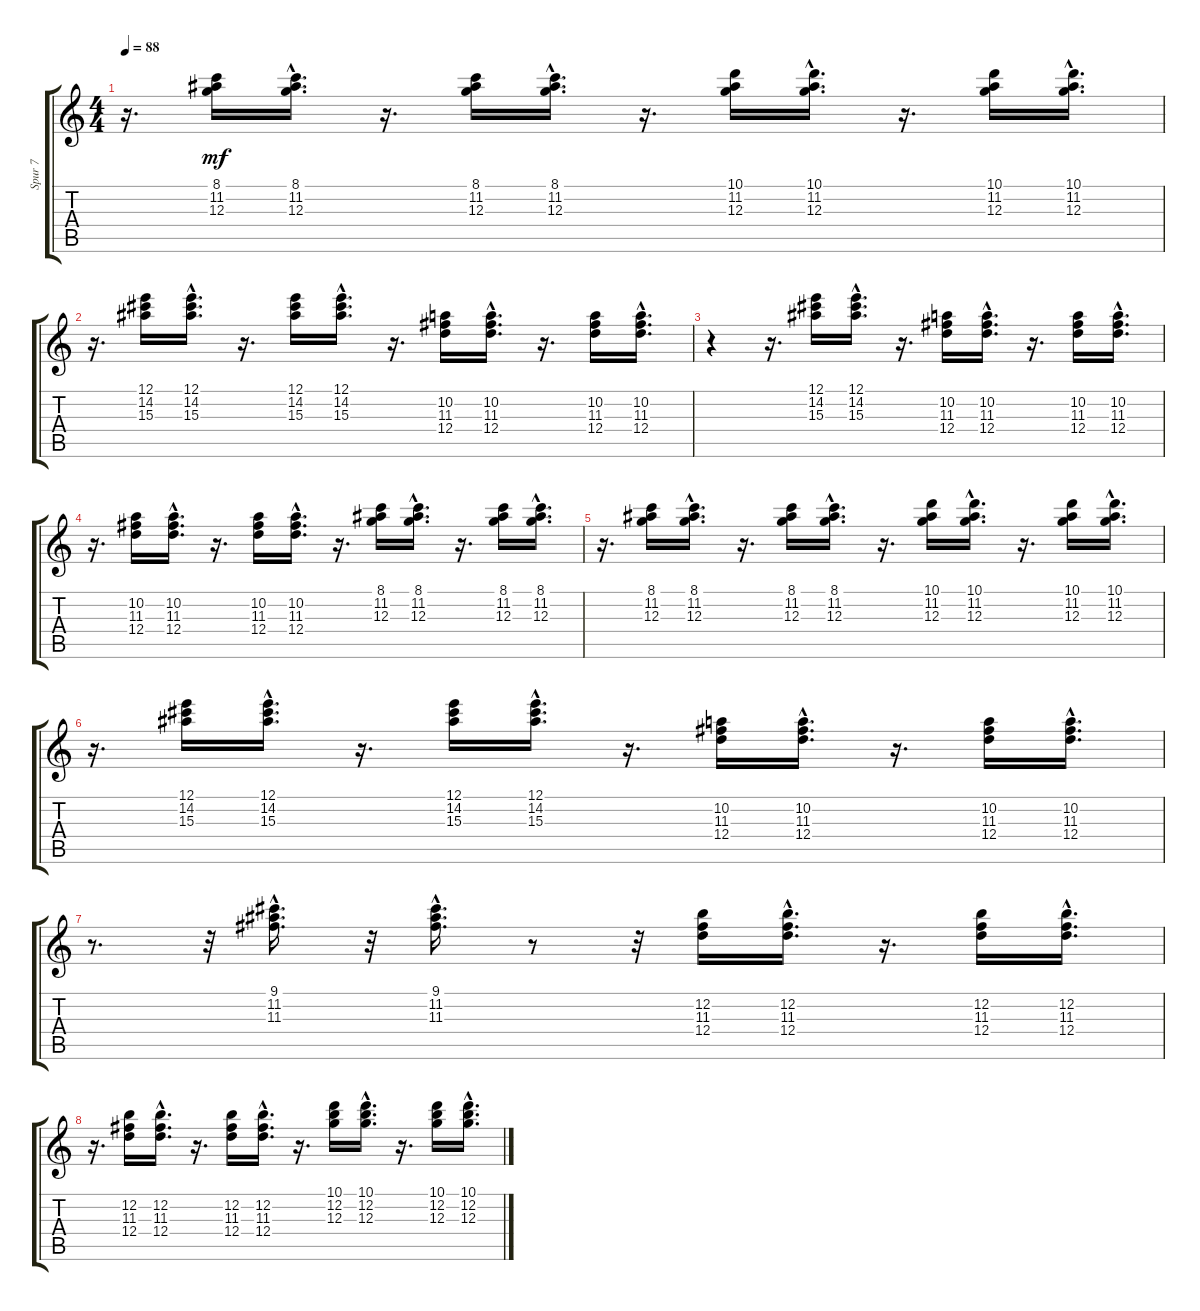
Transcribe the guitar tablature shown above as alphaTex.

\track ("Spur 7" "Spur 7") {instrument acousticguitarsteel}
\staff {score tabs}
\tuning (E4 B3 G3 D3 A2 E2) {hide}
\ts (4 4)
\tempo 88
\clef g2
\ks c
r.16{d dy mf} (8.1 11.2 12.3).16 (8.1{hac} 11.2{hac} 12.3{hac}).16{d} r.16{d} (8.1 11.2 12.3).16 (8.1{hac} 11.2{hac} 12.3{hac}).16{d} r.16{d} (10.1 11.2 12.3).16 (10.1{hac} 11.2{hac} 12.3{hac}).16{d} r.16{d} (10.1 11.2 12.3).16 (10.1{hac} 11.2{hac} 12.3{hac}).16{d} |
r.16{d} (12.1 14.2 15.3).16 (12.1{hac} 14.2{hac} 15.3{hac}).16{d} r.16{d} (12.1 14.2 15.3).16 (12.1{hac} 14.2{hac} 15.3{hac}).16{d} r.16{d} (10.2 11.3 12.4).16 (10.2{hac} 11.3{hac} 12.4{hac}).16{d} r.16{d} (10.2 11.3 12.4).16 (10.2{hac} 11.3{hac} 12.4{hac}).16{d} |
r.4 r.16{d} (12.1 14.2 15.3).16 (12.1{hac} 14.2{hac} 15.3{hac}).16{d} r.16{d} (10.2 11.3 12.4).16 (10.2{hac} 11.3{hac} 12.4{hac}).16{d} r.16{d} (10.2 11.3 12.4).16 (10.2{hac} 11.3{hac} 12.4{hac}).16{d} |
r.16{d} (10.2 11.3 12.4).16 (10.2{hac} 11.3{hac} 12.4{hac}).16{d} r.16{d} (10.2 11.3 12.4).16 (10.2{hac} 11.3{hac} 12.4{hac}).16{d} r.16{d} (8.1 11.2 12.3).16 (8.1{hac} 11.2{hac} 12.3{hac}).16{d} r.16{d} (8.1 11.2 12.3).16 (8.1{hac} 11.2{hac} 12.3{hac}).16{d} |
r.16{d} (8.1 11.2 12.3).16 (8.1{hac} 11.2{hac} 12.3{hac}).16{d} r.16{d} (8.1 11.2 12.3).16 (8.1{hac} 11.2{hac} 12.3{hac}).16{d} r.16{d} (10.1 11.2 12.3).16 (10.1{hac} 11.2{hac} 12.3{hac}).16{d} r.16{d} (10.1 11.2 12.3).16 (10.1{hac} 11.2{hac} 12.3{hac}).16{d} |
r.16{d} (12.1 14.2 15.3).16 (12.1{hac} 14.2{hac} 15.3{hac}).16{d} r.16{d} (12.1 14.2 15.3).16 (12.1{hac} 14.2{hac} 15.3{hac}).16{d} r.16{d} (10.2 11.3 12.4).16 (10.2{hac} 11.3{hac} 12.4{hac}).16{d} r.16{d} (10.2 11.3 12.4).16 (10.2{hac} 11.3{hac} 12.4{hac}).16{d} |
r.8{d} r.32 (9.1{hac} 11.2{hac} 11.3{hac}).16{d} r.32 (9.1{hac} 11.2{hac} 11.3{hac}).16{d} r.8 r.32 (12.2 11.3 12.4).16 (12.2{hac} 11.3{hac} 12.4{hac}).16{d} r.16{d} (12.2 11.3 12.4).16 (12.2{hac} 11.3{hac} 12.4{hac}).16{d} |
r.16{d} (12.2 11.3 12.4).16 (12.2{hac} 11.3{hac} 12.4{hac}).16{d} r.16{d} (12.2 11.3 12.4).16 (12.2{hac} 11.3{hac} 12.4{hac}).16{d} r.16{d} (10.1 12.2 12.3).16 (10.1{hac} 12.2{hac} 12.3{hac}).16{d} r.16{d} (10.1 12.2 12.3).16 (10.1{hac} 12.2{hac} 12.3{hac}).16{d}
